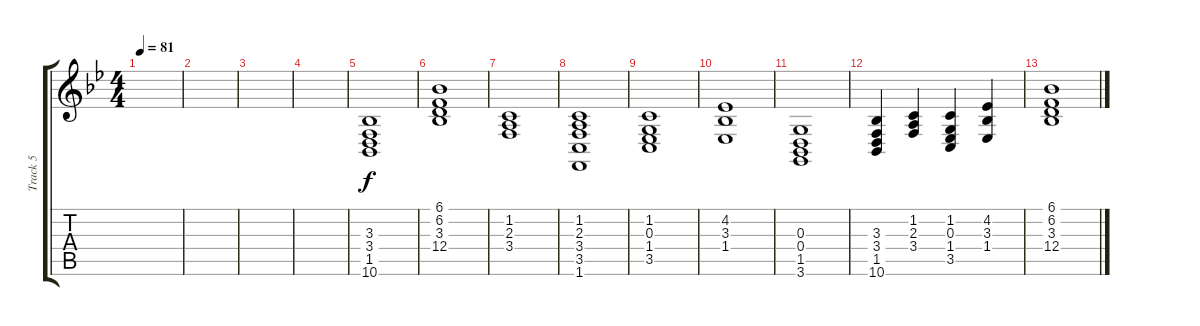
\track ("Track 5" "Track 5") {instrument pad2warm}
\staff {score tabs}
\tuning (E4 B3 G3 D3 A2 E2) {hide}
\ts (4 4)
\tempo 81
\clef g2
\ks bb
|
|
|
|
(3.3 3.4 1.5 10.6).1 |
(6.1 6.2 3.3 12.4).1 |
(1.2 2.3 3.4).1 |
(1.2 2.3 3.4 3.5 1.6).1 |
(1.2 0.3 1.4 3.5).1 |
(4.2 3.3 1.4).1 |
(0.3 0.4 1.5 3.6).1 |
(3.3 3.4 1.5 10.6).4 (1.2 2.3 3.4).4 (1.2 0.3 1.4 3.5).4 (4.2 3.3 1.4).4 |
(6.1 6.2 3.3 12.4).1
